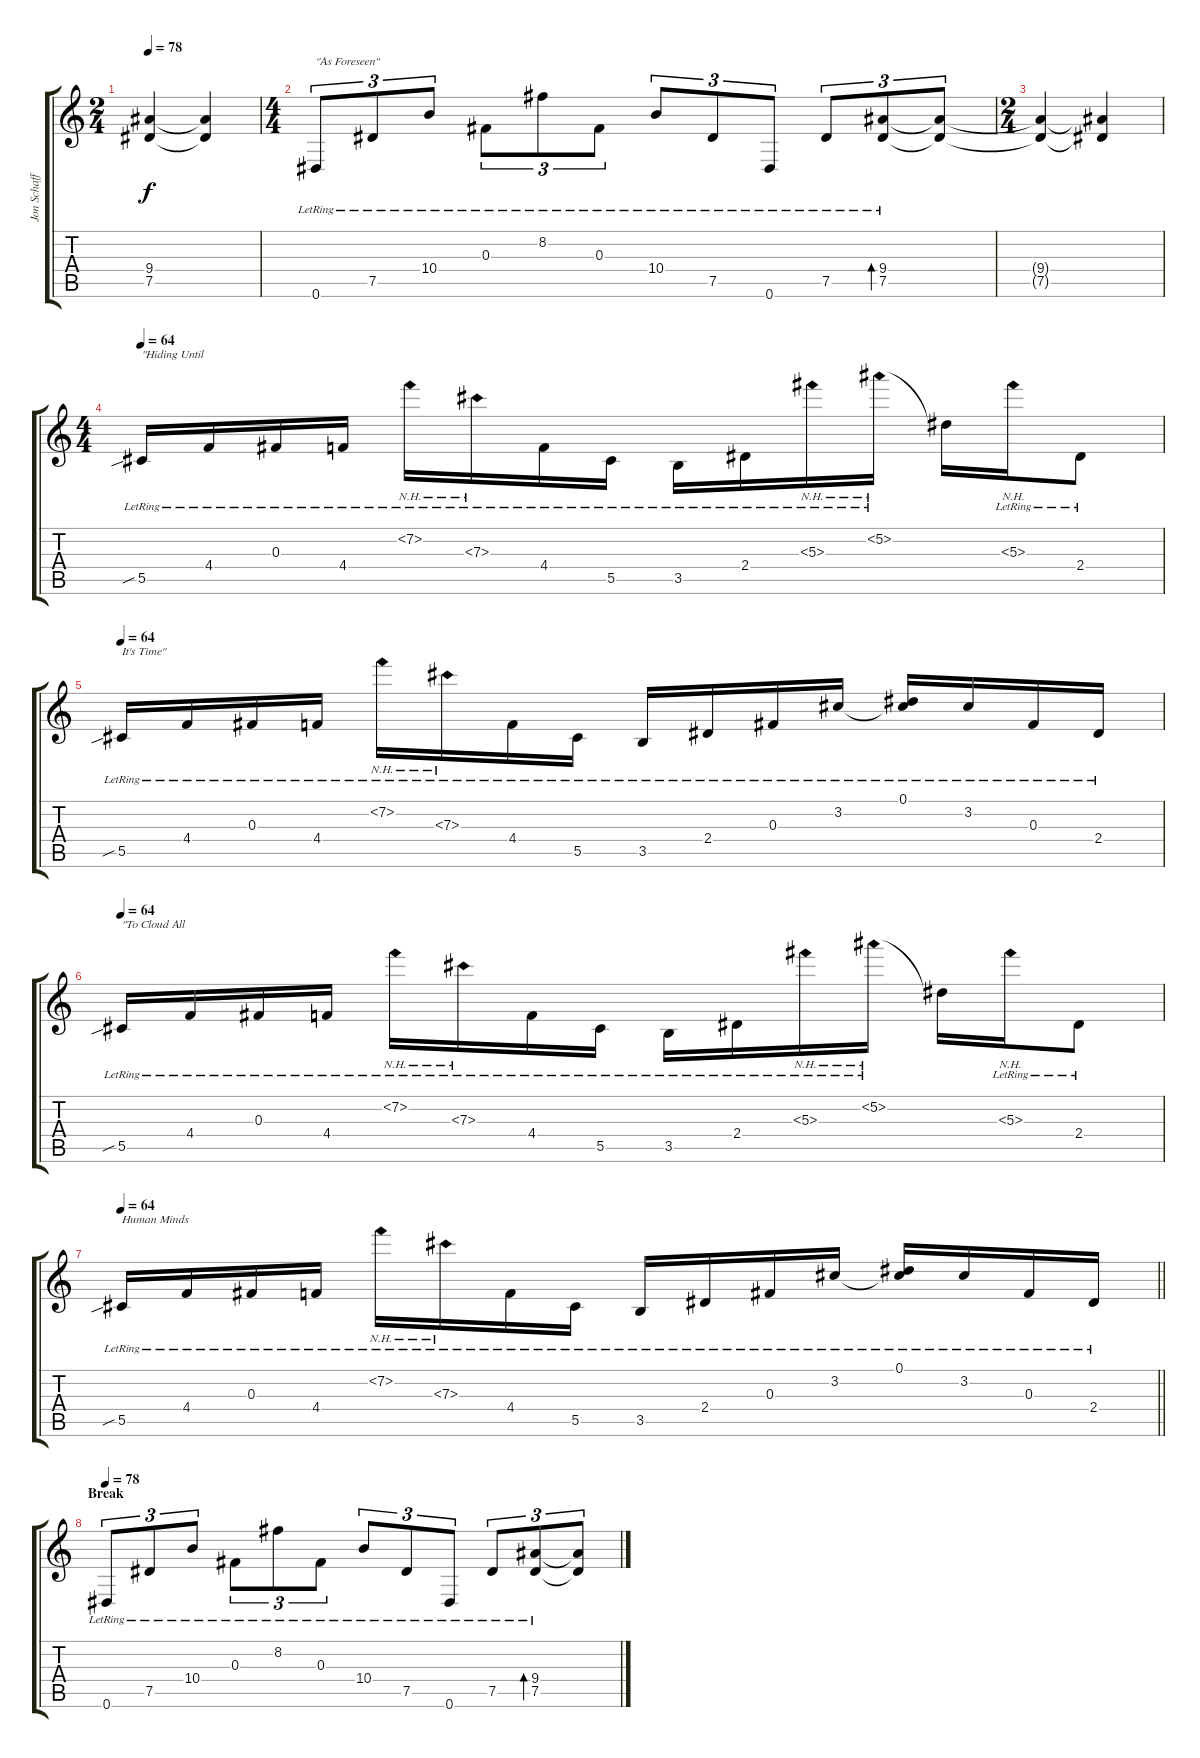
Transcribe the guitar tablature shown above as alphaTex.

\track ("Jon Schaffer" "Jon Schaff") {instrument acousticguitarsteel}
\staff {score tabs}
\tuning (Eb4 Bb3 Gb3 Db3 Ab2 Eb2) {hide}
\ts (2 4)
\tempo 78
\clef g2
\ks c
(9.4{t} 7.5{t}).4{dy f} (9.4{t} 7.5{t}).4 |
\ts (4 4)
0.6{lr}.8{tu (3 2) txt "\"As Foreseen\""} 7.5{lr}.8{tu (3 2)} 10.4{lr}.8{tu (3 2)} 0.3{lr}.8{tu (3 2)} 8.2{lr}.8{tu (3 2)} 0.3{lr}.8{tu (3 2)} 10.4{lr}.8{tu (3 2)} 7.5{lr}.8{tu (3 2)} 0.6{lr}.8{tu (3 2)} 7.5{lr}.8{tu (3 2)} (9.4{lr} 7.5{lr}).8{tu (3 2) bd 240} (9.4{t} 7.5{t}).8{tu (3 2)} |
\ts (2 4)
(9.4{t} 7.5{t}).4 (9.4{t} 7.5{t}).4 |
\ts (4 4)
\tempo 64
5.5{sib lr}.16{txt "\"Hiding Until"} 4.4{lr}.16 0.3{lr}.16 4.4{lr}.16 7.2{nh lr}.16 7.3{nh lr}.16 4.4{lr}.16 5.5{lr}.16 3.5{lr}.16 2.4{lr}.16 5.3{nh lr}.16 5.2{nh lr}.16 5.2{t}.16 5.3{nh lr}.16 2.4{lr}.8 |
\tempo 64
5.5{sib lr}.16{txt "It's Time\""} 4.4{lr}.16 0.3{lr}.16 4.4{lr}.16 7.2{nh lr}.16 7.3{nh lr}.16 4.4{lr}.16 5.5{lr}.16 3.5{lr}.16 2.4{lr}.16 0.3{lr}.16 3.2{lr}.16 (0.1{lr} 3.2{t}).16 3.2{lr}.16 0.3{lr}.16 2.4{lr}.16 |
\tempo 64
5.5{sib lr}.16{txt "\"To Cloud All"} 4.4{lr}.16 0.3{lr}.16 4.4{lr}.16 7.2{nh lr}.16 7.3{nh lr}.16 4.4{lr}.16 5.5{lr}.16 3.5{lr}.16 2.4{lr}.16 5.3{nh lr}.16 5.2{nh lr}.16 5.2{t}.16 5.3{nh lr}.16 2.4{lr}.8 |
\tempo 64
\barLineRight lightlight
5.5{sib lr}.16{txt "Human Minds"} 4.4{lr}.16 0.3{lr}.16 4.4{lr}.16 7.2{nh lr}.16 7.3{nh lr}.16 4.4{lr}.16 5.5{lr}.16 3.5{lr}.16 2.4{lr}.16 0.3{lr}.16 3.2{lr}.16 (0.1{lr} 3.2{t}).16 3.2{lr}.16 0.3{lr}.16 2.4{lr}.16 |
\section ("" "Break")
\tempo 78
0.6{lr}.8{tu (3 2)} 7.5{lr}.8{tu (3 2)} 10.4{lr}.8{tu (3 2)} 0.3{lr}.8{tu (3 2)} 8.2{lr}.8{tu (3 2)} 0.3{lr}.8{tu (3 2)} 10.4{lr}.8{tu (3 2)} 7.5{lr}.8{tu (3 2)} 0.6{lr}.8{tu (3 2)} 7.5{lr}.8{tu (3 2)} (9.4{lr} 7.5{lr}).8{tu (3 2) bd 240} (9.4{t} 7.5{t}).8{tu (3 2)}
